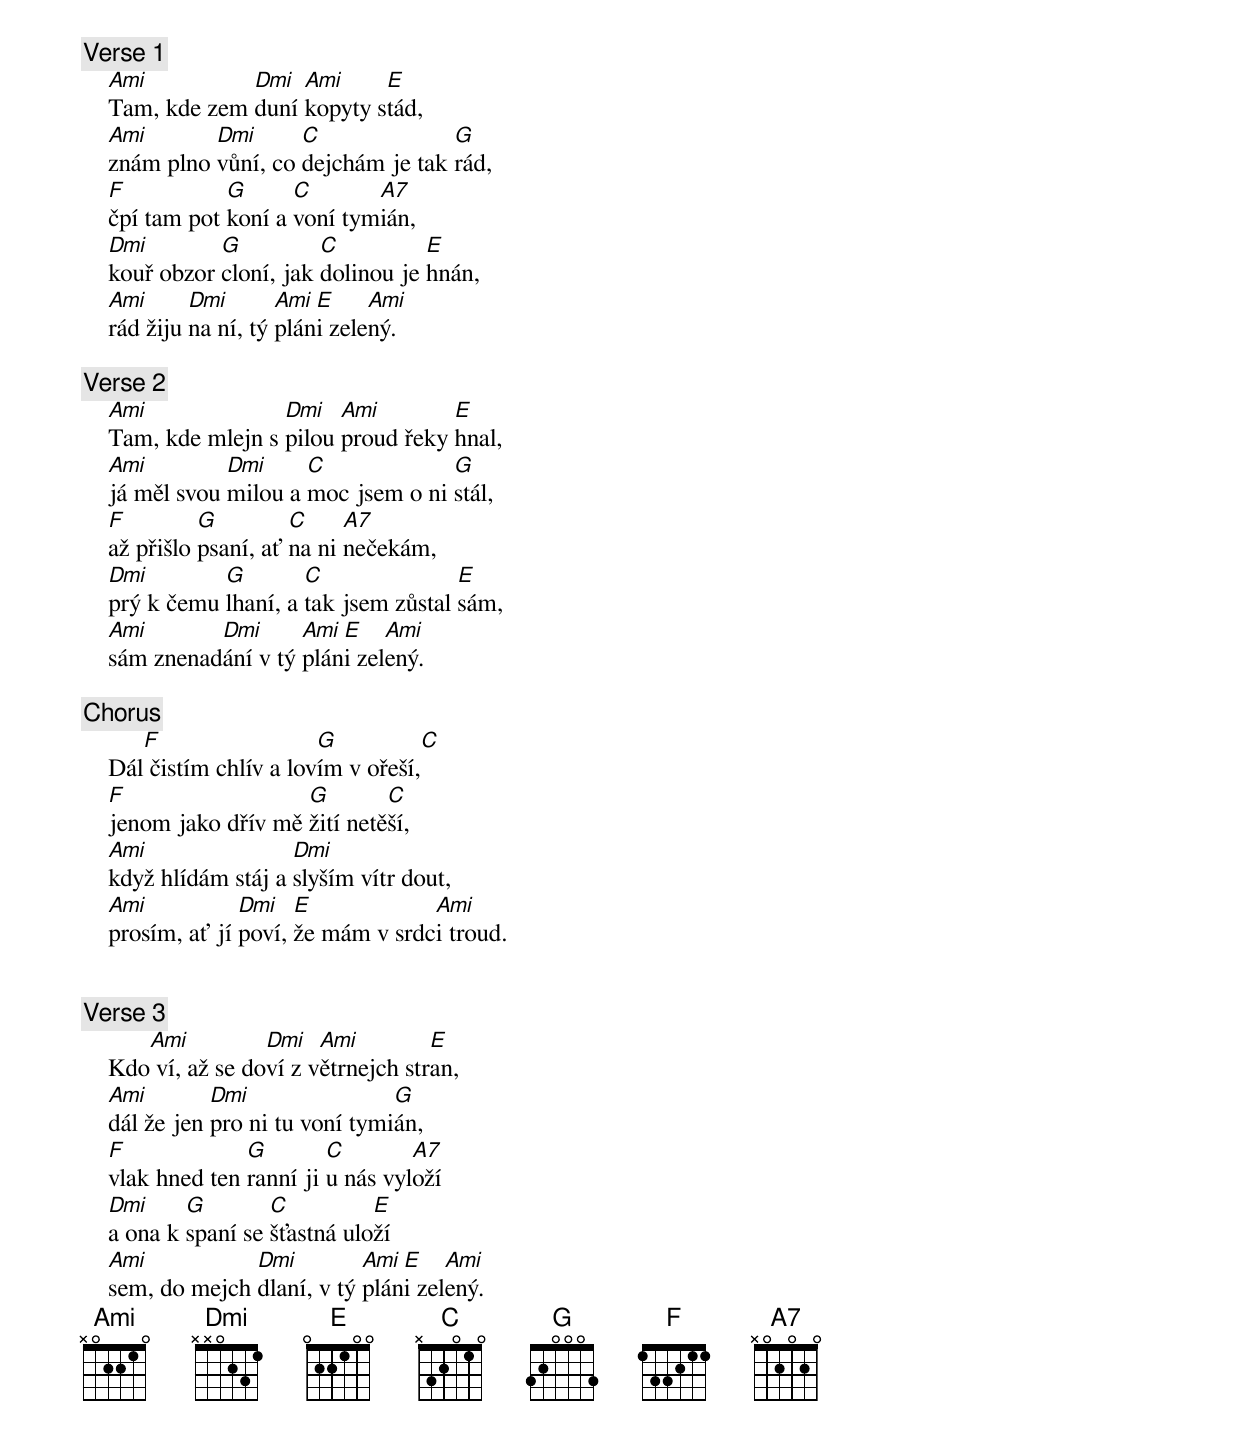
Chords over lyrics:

    [Verse 1]
    Ami          Dmi  Ami     E
    Tam, kde zem duní kopyty stád,
    Ami       Dmi      C              G
    znám plno vůní, co dejchám je tak rád,
    F           G      C       A7
    čpí tam pot koní a voní tymián,
    Dmi        G          C          E
    kouř obzor cloní, jak dolinou je hnán,
    Ami      Dmi       Ami E     Ami
    rád žiju na ní, tý pláni zelený.

    [Verse 2]
    Ami              Dmi   Ami        E
    Tam, kde mlejn s pilou proud řeky hnal,
    Ami         Dmi     C             G
    já měl svou milou a moc jsem o ni stál,
    F         G         C     A7
    až přišlo psaní, ať na ni nečekám,
    Dmi        G        C               E
    prý k čemu lhaní, a tak jsem zůstal sám,
    Ami       Dmi      Ami E    Ami
    sám znenadání v tý pláni zelený.

    [Chorus]
       F                  G          C
    Dál čistím chlív a lovím v ořeší,
    F                  G        C
    jenom jako dřív mě žití netěší,
    Ami                Dmi
    když hlídám stáj a slyším vítr dout,
    Ami           Dmi   E            Ami
    prosím, ať jí poví, že mám v srdci troud.


    [Verse 3]
       Ami          Dmi   Ami         E
    Kdo ví, až se doví z větrnejch stran,
    Ami        Dmi                G
    dál že jen pro ni tu voní tymián,
    F             G        C        A7
    vlak hned ten ranní ji u nás vyloží
    Dmi     G        C          E
    a ona k spaní se šťastná uloží
    Ami           Dmi         Ami E    Ami
    sem, do mejch dlaní, v tý pláni zelený.
